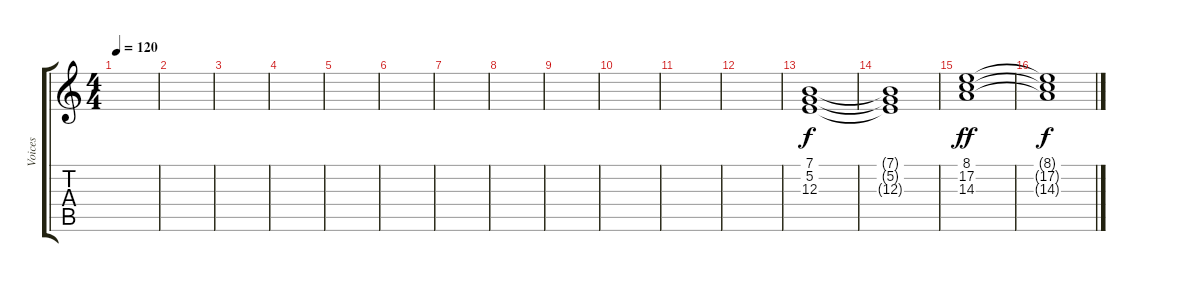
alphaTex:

\track ("Voices" "Voices") {instrument choiraahs}
\staff {score tabs}
\tuning (E4 B3 G3 D3 A2 E2) {hide}
\ts (4 4)
\tempo 120
\clef g2
\ks c
|
|
|
|
\section ("" "")
|
|
|
|
|
|
|
|
\section ("" "")
(7.1 5.2 12.3).1 |
(7.1{t} 5.2{t} 12.3{t}).1{dy f} |
(8.1 17.2 14.3).1{dy ff} |
(8.1{t} 17.2{t} 14.3{t}).1{dy f}
